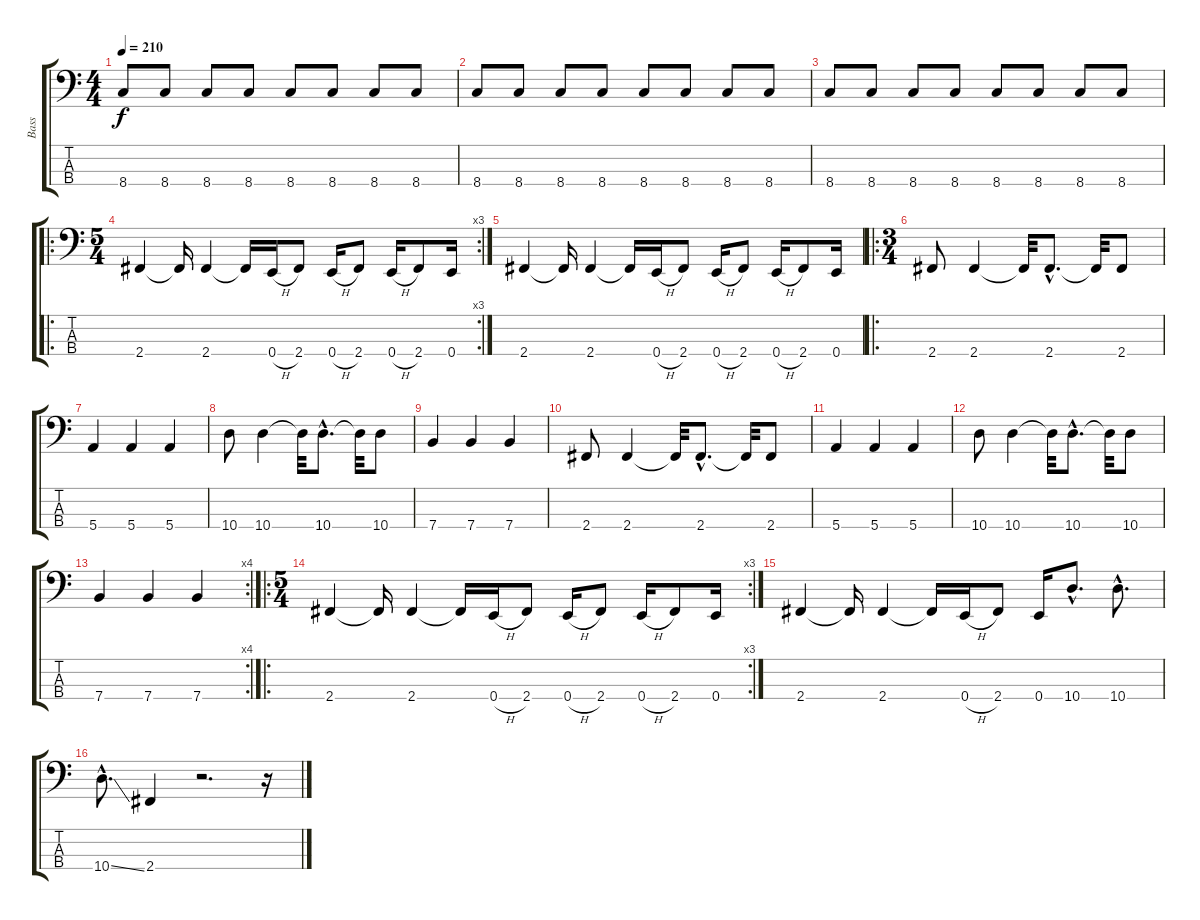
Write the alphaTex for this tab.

\track ("Bass" "Bass") {instrument electricbassfinger}
\staff {score tabs}
\tuning (G2 D2 A1 E1) {hide}
\ts (4 4)
\tempo 210
\clef f4
\ks c
8.4.8{dy f} 8.4.8 8.4.8 8.4.8 8.4.8 8.4.8 8.4.8 8.4.8 |
8.4.8 8.4.8 8.4.8 8.4.8 8.4.8 8.4.8 8.4.8 8.4.8 |
8.4.8 8.4.8 8.4.8 8.4.8 8.4.8 8.4.8 8.4.8 8.4.8 |
\ro
\rc 3
\ts (5 4)
2.4.4 2.4{t}.16 2.4.4 2.4{t}.16 0.4{h}.16 2.4.8 0.4{h}.16 2.4.8 0.4{h}.16 2.4.8 0.4.16 |
2.4.4 2.4{t}.16 2.4.4 2.4{t}.16 0.4{h}.16 2.4.8 0.4{h}.16 2.4.8 0.4{h}.16 2.4.8 0.4.16 |
\ro
\ts (3 4)
2.4.8 2.4.4 2.4{t}.32 2.4{hac}.8{d} 2.4{t}.32 2.4.8 |
5.4.4 5.4.4 5.4.4 |
10.4.8 10.4.4 10.4{t}.32 10.4{hac}.8{d} 10.4{t}.32 10.4.8 |
7.4.4 7.4.4 7.4.4 |
2.4.8 2.4.4 2.4{t}.32 2.4{hac}.8{d} 2.4{t}.32 2.4.8 |
5.4.4 5.4.4 5.4.4 |
10.4.8 10.4.4 10.4{t}.32 10.4{hac}.8{d} 10.4{t}.32 10.4.8 |
\rc 4
7.4.4 7.4.4 7.4.4 |
\ro
\rc 3
\ts (5 4)
2.4.4 2.4{t}.16 2.4.4 2.4{t}.16 0.4{h}.16 2.4.8 0.4{h}.16 2.4.8 0.4{h}.16 2.4.8 0.4.16 |
2.4.4 2.4{t}.16 2.4.4 2.4{t}.16 0.4{h}.16 2.4.8 0.4.16 10.4{hac}.8{d} 10.4{hac}.8{d} |
10.4{ss hac}.8{d} 2.4.4 r.2{d} r.16
